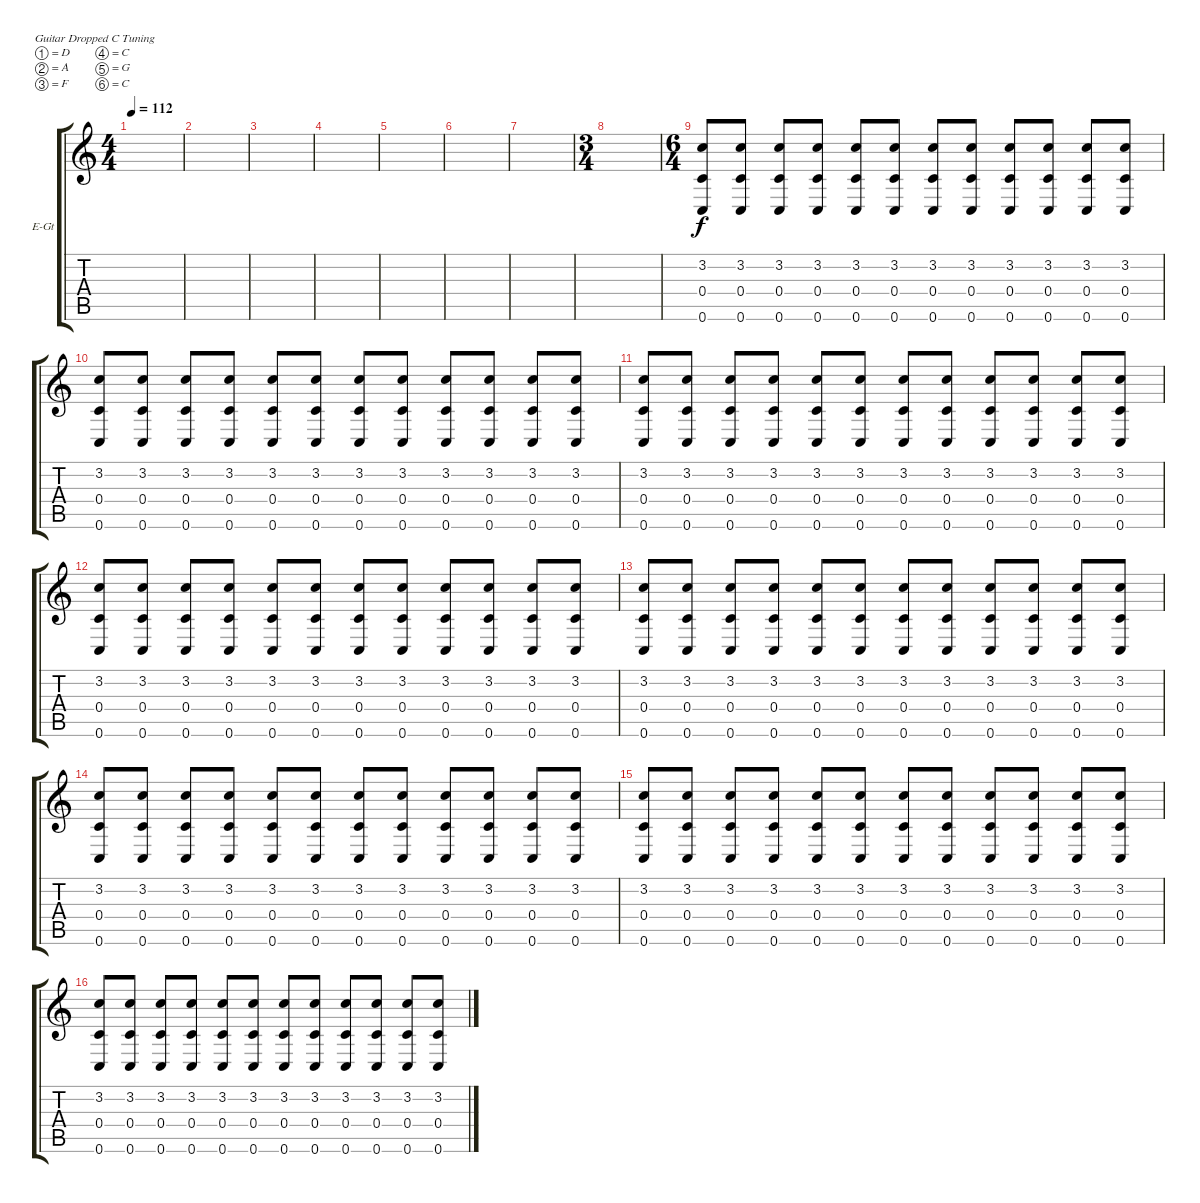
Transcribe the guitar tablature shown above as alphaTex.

\defaultSystemsLayout 4
\bracketExtendMode groupsimilarinstruments
\firstSystemTrackNameOrientation horizontal
\otherSystemsTrackNameOrientation horizontal
\track ("Adam - Back Up" "E-Gt") {instrument distortionguitar}
\staff {score tabs}
\tuning (D4 A3 F3 C3 G2 C2)
\ts (4 4)
\tempo 112
\clef g2
\scale
0.395904
\ks c
|
\scale
0.333333 |
\scale
0.333333 |
\scale
0.333333 |
\scale
0.333333 |
\scale
0.256303 |
\scale
0.256303 |
\ts (3 4)
\scale
0.487395 |
\ts (6 4)
\scale
0.487395 (3.2 0.6 0.4).8 (3.2 0.6 0.4).8 (3.2 0.6 0.4).8 (3.2 0.6 0.4).8 (3.2 0.6 0.4).8 (3.2 0.6 0.4).8 (3.2 0.6 0.4).8 (3.2 0.6 0.4).8 (3.2 0.6 0.4).8 (3.2 0.6 0.4).8 (3.2 0.6 0.4).8 (3.2 0.6 0.4).8 |
\scale
0.256303 (3.2 0.6 0.4).8 (3.2 0.6 0.4).8 (3.2 0.6 0.4).8 (3.2 0.6 0.4).8 (3.2 0.6 0.4).8 (3.2 0.6 0.4).8 (3.2 0.6 0.4).8 (3.2 0.6 0.4).8 (3.2 0.6 0.4).8 (3.2 0.6 0.4).8 (3.2 0.6 0.4).8 (3.2 0.6 0.4).8 |
\scale
0.256303 (3.2 0.6 0.4).8 (3.2 0.6 0.4).8 (3.2 0.6 0.4).8 (3.2 0.6 0.4).8 (3.2 0.6 0.4).8 (3.2 0.6 0.4).8 (3.2 0.6 0.4).8 (3.2 0.6 0.4).8 (3.2 0.6 0.4).8 (3.2 0.6 0.4).8 (3.2 0.6 0.4).8 (3.2 0.6 0.4).8 |
\scale
0.333333 (3.2 0.6 0.4).8 (3.2 0.6 0.4).8 (3.2 0.6 0.4).8 (3.2 0.6 0.4).8 (3.2 0.6 0.4).8 (3.2 0.6 0.4).8 (3.2 0.6 0.4).8 (3.2 0.6 0.4).8 (3.2 0.6 0.4).8 (3.2 0.6 0.4).8 (3.2 0.6 0.4).8 (3.2 0.6 0.4).8 |
\scale
0.333333 (3.2 0.6 0.4).8 (3.2 0.6 0.4).8 (3.2 0.6 0.4).8 (3.2 0.6 0.4).8 (3.2 0.6 0.4).8 (3.2 0.6 0.4).8 (3.2 0.6 0.4).8 (3.2 0.6 0.4).8 (3.2 0.6 0.4).8 (3.2 0.6 0.4).8 (3.2 0.6 0.4).8 (3.2 0.6 0.4).8 |
\scale
0.333333 (3.2 0.6 0.4).8 (3.2 0.6 0.4).8 (3.2 0.6 0.4).8 (3.2 0.6 0.4).8 (3.2 0.6 0.4).8 (3.2 0.6 0.4).8 (3.2 0.6 0.4).8 (3.2 0.6 0.4).8 (3.2 0.6 0.4).8 (3.2 0.6 0.4).8 (3.2 0.6 0.4).8 (3.2 0.6 0.4).8 |
\scale
0.333333 (3.2 0.6 0.4).8 (3.2 0.6 0.4).8 (3.2 0.6 0.4).8 (3.2 0.6 0.4).8 (3.2 0.6 0.4).8 (3.2 0.6 0.4).8 (3.2 0.6 0.4).8 (3.2 0.6 0.4).8 (3.2 0.6 0.4).8 (3.2 0.6 0.4).8 (3.2 0.6 0.4).8 (3.2 0.6 0.4).8 |
\scale
0.333333 (3.2 0.6 0.4).8 (3.2 0.6 0.4).8 (3.2 0.6 0.4).8 (3.2 0.6 0.4).8 (3.2 0.6 0.4).8 (3.2 0.6 0.4).8 (3.2 0.6 0.4).8 (3.2 0.6 0.4).8 (3.2 0.6 0.4).8 (3.2 0.6 0.4).8 (3.2 0.6 0.4).8 (3.2 0.6 0.4).8
